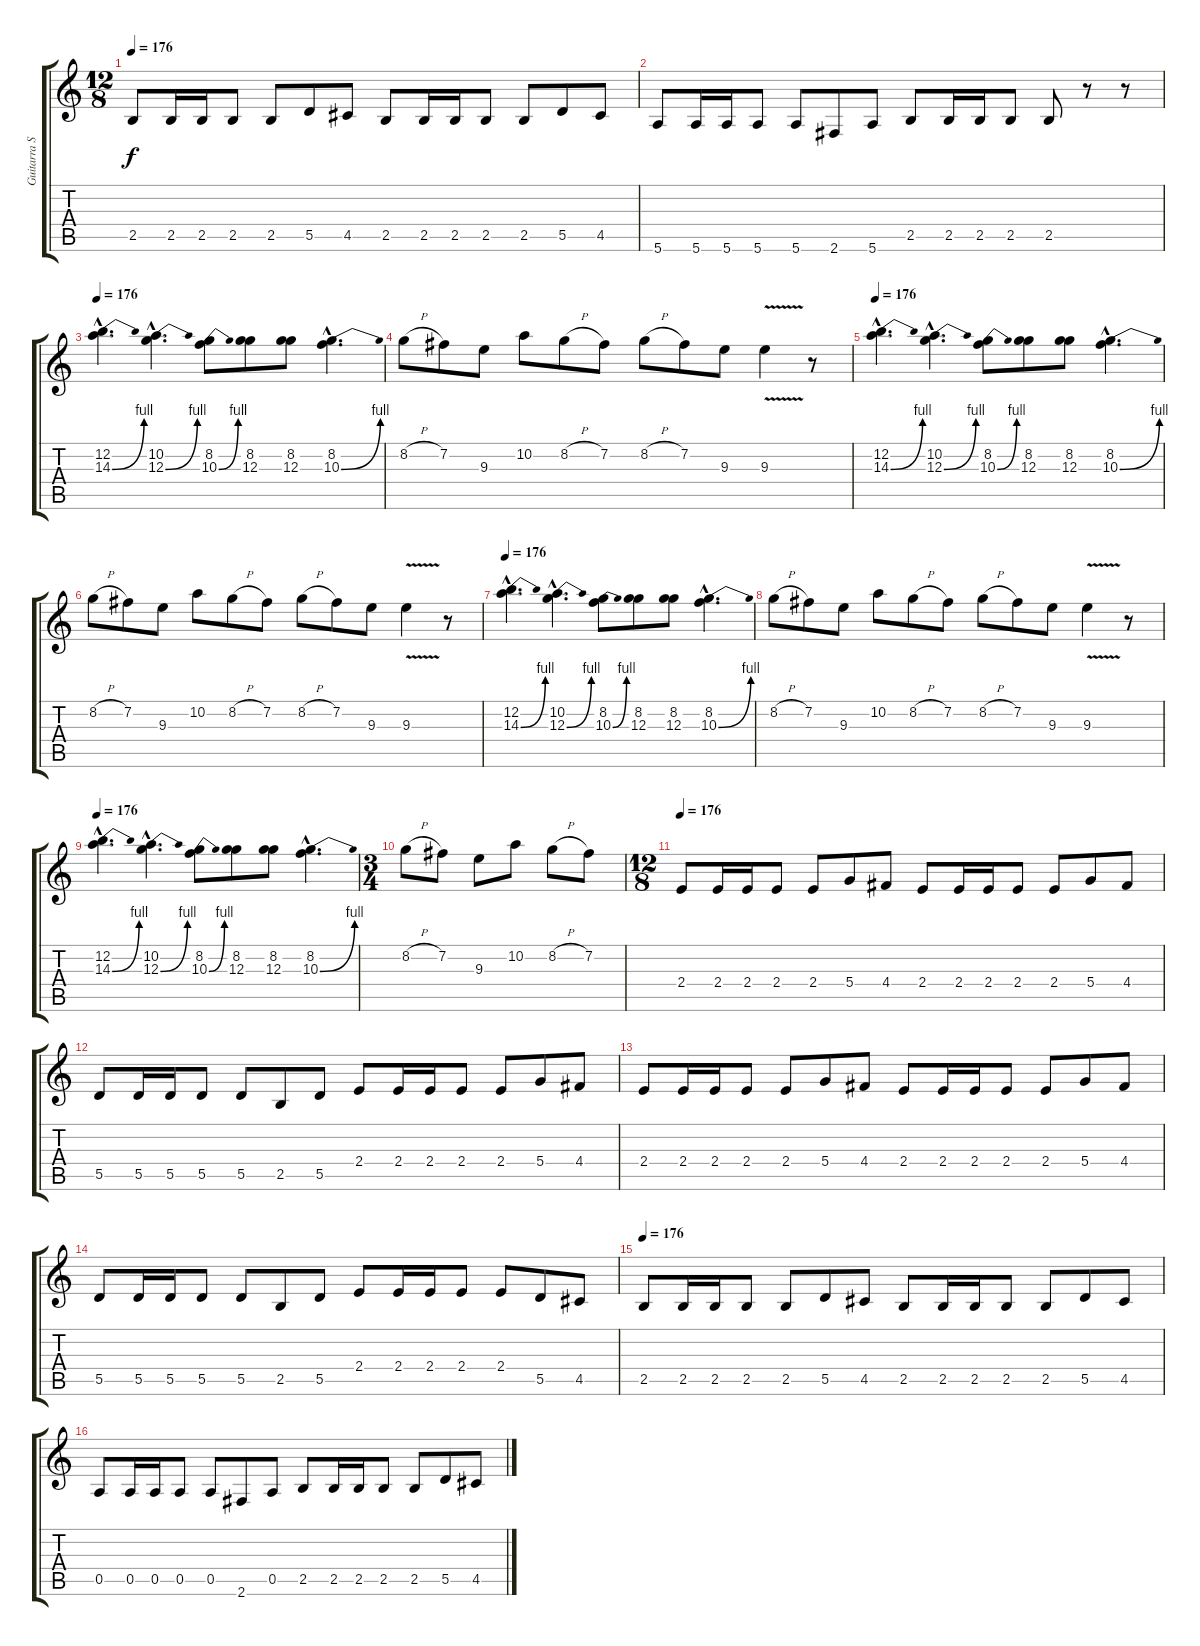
\track ("Guitarra Solista" "Guitarra S") {instrument distortionguitar}
\staff {score tabs}
\tuning (E4 B3 G3 D3 A2 E2) {hide}
\ts (12 8)
\tempo 176
\clef g2
\ks c
2.5.8{dy f} 2.5.16 2.5.16 2.5.8 2.5.8 5.5.8 4.5.8 2.5.8 2.5.16 2.5.16 2.5.8 2.5.8 5.5.8 4.5.8 |
5.6.8 5.6.16 5.6.16 5.6.8 5.6.8 2.6.8 5.6.8 2.5.8 2.5.16 2.5.16 2.5.8 2.5.8 r.8 r.8 |
\tempo 176
(12.2{hac} 14.3{be (bend 0 0 60 4) hac}).4{d} (10.2{hac} 12.3{be (bend 0 0 60 4) hac}).4{d} (8.2 10.3{be (bend 0 0 60 4)}).8 (8.2 12.3).8 (8.2 12.3).8 (8.2{hac} 10.3{be (bend 0 0 60 4) hac}).4{d} |
8.2{h}.8 7.2.8 9.3.8 10.2.8 8.2{h}.8 7.2.8 8.2{h}.8 7.2.8 9.3.8 9.3{v}.4 r.8 |
\tempo 176
(12.2{hac} 14.3{be (bend 0 0 60 4) hac}).4{d} (10.2{hac} 12.3{be (bend 0 0 60 4) hac}).4{d} (8.2 10.3{be (bend 0 0 60 4)}).8 (8.2 12.3).8 (8.2 12.3).8 (8.2{hac} 10.3{be (bend 0 0 60 4) hac}).4{d} |
8.2{h}.8 7.2.8 9.3.8 10.2.8 8.2{h}.8 7.2.8 8.2{h}.8 7.2.8 9.3.8 9.3{v}.4 r.8 |
\tempo 176
(12.2{hac} 14.3{be (bend 0 0 60 4) hac}).4{d} (10.2{hac} 12.3{be (bend 0 0 60 4) hac}).4{d} (8.2 10.3{be (bend 0 0 60 4)}).8 (8.2 12.3).8 (8.2 12.3).8 (8.2{hac} 10.3{be (bend 0 0 60 4) hac}).4{d} |
8.2{h}.8 7.2.8 9.3.8 10.2.8 8.2{h}.8 7.2.8 8.2{h}.8 7.2.8 9.3.8 9.3{v}.4 r.8 |
\tempo 176
(12.2{hac} 14.3{be (bend 0 0 60 4) hac}).4{d} (10.2{hac} 12.3{be (bend 0 0 60 4) hac}).4{d} (8.2 10.3{be (bend 0 0 60 4)}).8 (8.2 12.3).8 (8.2 12.3).8 (8.2{hac} 10.3{be (bend 0 0 60 4) hac}).4{d} |
\ts (3 4)
8.2{h}.8 7.2.8 9.3.8 10.2.8 8.2{h}.8 7.2.8 |
\ts (12 8)
\tempo 176
2.4.8 2.4.16 2.4.16 2.4.8 2.4.8 5.4.8 4.4.8 2.4.8 2.4.16 2.4.16 2.4.8 2.4.8 5.4.8 4.4.8 |
5.5.8 5.5.16 5.5.16 5.5.8 5.5.8 2.5.8 5.5.8 2.4.8 2.4.16 2.4.16 2.4.8 2.4.8 5.4.8 4.4.8 |
2.4.8 2.4.16 2.4.16 2.4.8 2.4.8 5.4.8 4.4.8 2.4.8 2.4.16 2.4.16 2.4.8 2.4.8 5.4.8 4.4.8 |
5.5.8 5.5.16 5.5.16 5.5.8 5.5.8 2.5.8 5.5.8 2.4.8 2.4.16 2.4.16 2.4.8 2.4.8 5.5.8 4.5.8 |
\tempo 176
2.5.8 2.5.16 2.5.16 2.5.8 2.5.8 5.5.8 4.5.8 2.5.8 2.5.16 2.5.16 2.5.8 2.5.8 5.5.8 4.5.8 |
0.5.8 0.5.16 0.5.16 0.5.8 0.5.8 2.6.8 0.5.8 2.5.8 2.5.16 2.5.16 2.5.8 2.5.8 5.5.8 4.5.8
